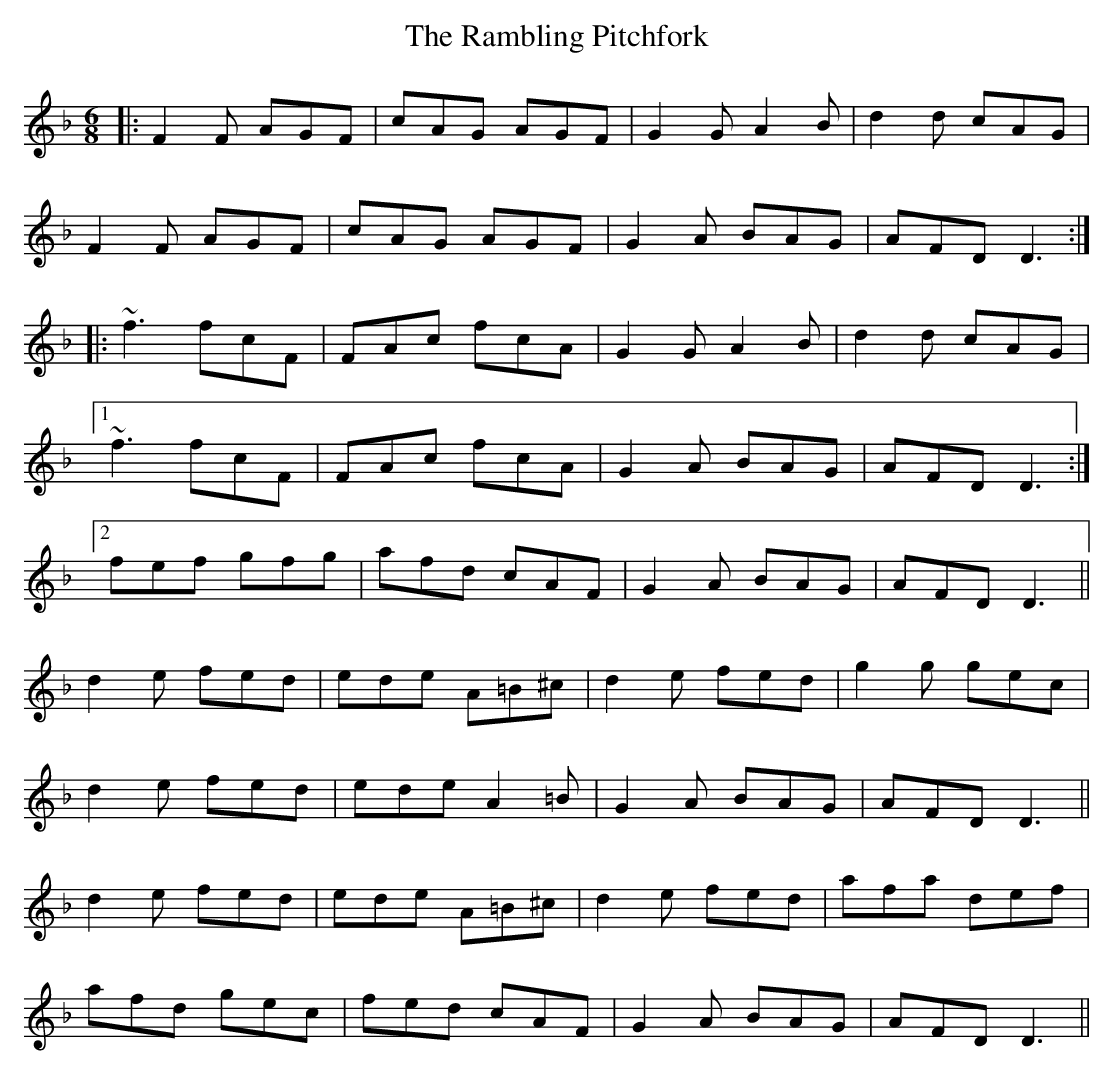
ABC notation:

X:1
T: The Rambling Pitchfork
M: 6/8
L: 1/8
K: Fmaj
|:F2F AGF|cAG AGF|G2G A2B|d2d cAG|
F2F AGF|cAG AGF|G2A BAG|AFD D3:|
|:~f3 fcF|FAc fcA|G2G A2B|d2d cAG|
[1 ~f3 fcF|FAc fcA|G2A BAG|AFD D3:|
[2 fef gfg|afd cAF|G2A BAG|AFD D3||
d2e fed|ede A=B^c|d2e fed|g2g gec|
d2e fed|ede A2=B|G2A BAG|AFD D3||
d2e fed|ede A=B^c|d2e fed|afa def|
afd gec|fed cAF|G2A BAG|AFD D3||
